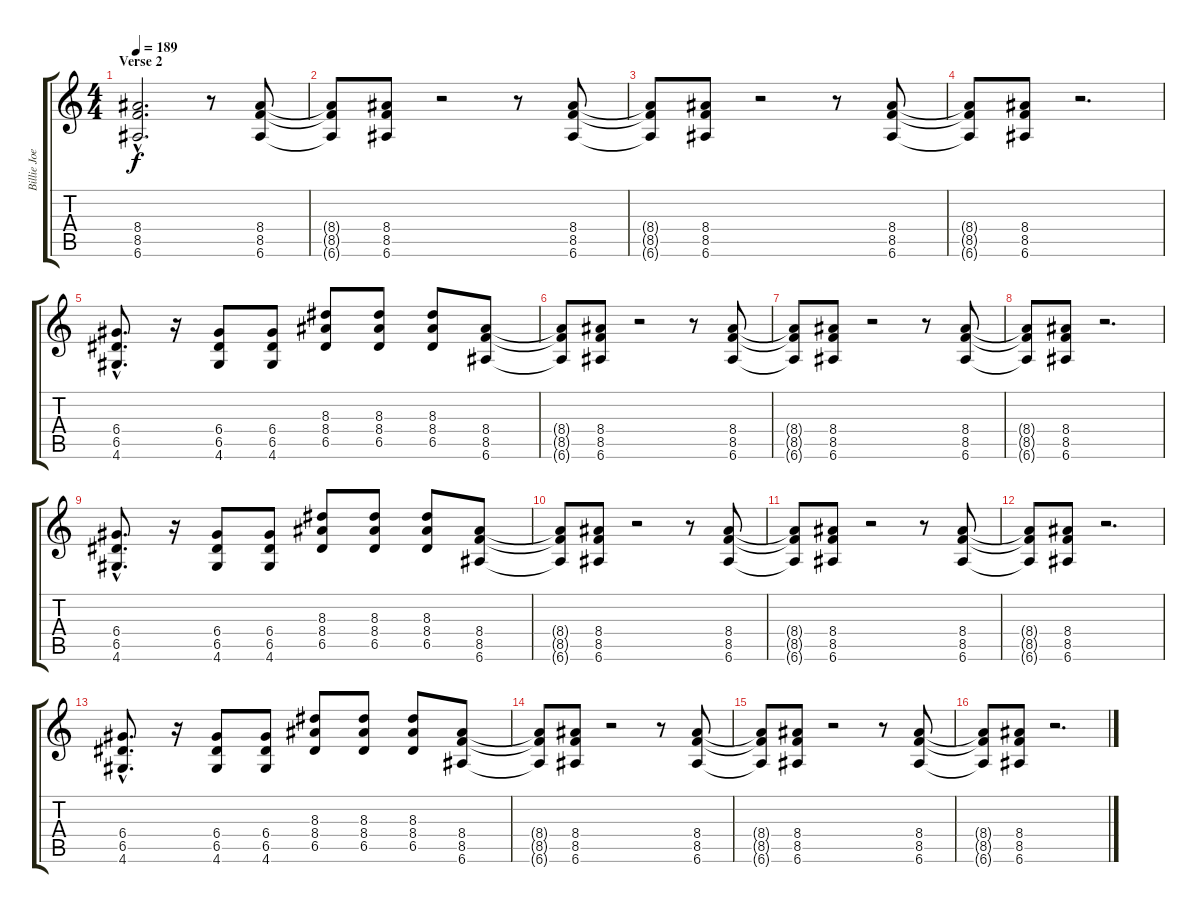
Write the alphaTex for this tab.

\track ("Billie Joe" "Billie Joe") {instrument distortionguitar}
\staff {score tabs}
\tuning (E4 B3 G3 D3 A2 E2) {hide}
\ts (4 4)
\section ("" "Verse 2")
\tempo 189
\clef g2
\ks c
(8.4{hac t} 8.5{hac t} 6.6{hac t}).2{d dy f} r.8 (8.4 8.5 6.6).8 |
(8.4{t} 8.5{t} 6.6{t}).8 (8.4 8.5 6.6).8 r.2 r.8 (8.4 8.5 6.6).8 |
(8.4{t} 8.5{t} 6.6{t}).8 (8.4 8.5 6.6).8 r.2 r.8 (8.4 8.5 6.6).8 |
(8.4{t} 8.5{t} 6.6{t}).8 (8.4 8.5 6.6).8 r.2{d} |
(6.4{hac} 6.5{hac} 4.6{hac}).8{d} r.16 (6.4 6.5 4.6).8 (6.4 6.5 4.6).8 (8.3 8.4 6.5).8 (8.3 8.4 6.5).8 (8.3 8.4 6.5).8 (8.4 8.5 6.6).8 |
(8.4{t} 8.5{t} 6.6{t}).8 (8.4 8.5 6.6).8 r.2 r.8 (8.4 8.5 6.6).8 |
(8.4{t} 8.5{t} 6.6{t}).8 (8.4 8.5 6.6).8 r.2 r.8 (8.4 8.5 6.6).8 |
(8.4{t} 8.5{t} 6.6{t}).8 (8.4 8.5 6.6).8 r.2{d} |
(6.4{hac} 6.5{hac} 4.6{hac}).8{d} r.16 (6.4 6.5 4.6).8 (6.4 6.5 4.6).8 (8.3 8.4 6.5).8 (8.3 8.4 6.5).8 (8.3 8.4 6.5).8 (8.4 8.5 6.6).8 |
(8.4{t} 8.5{t} 6.6{t}).8 (8.4 8.5 6.6).8 r.2 r.8 (8.4 8.5 6.6).8 |
(8.4{t} 8.5{t} 6.6{t}).8 (8.4 8.5 6.6).8 r.2 r.8 (8.4 8.5 6.6).8 |
(8.4{t} 8.5{t} 6.6{t}).8 (8.4 8.5 6.6).8 r.2{d} |
(6.4{hac} 6.5{hac} 4.6{hac}).8{d} r.16 (6.4 6.5 4.6).8 (6.4 6.5 4.6).8 (8.3 8.4 6.5).8 (8.3 8.4 6.5).8 (8.3 8.4 6.5).8 (8.4 8.5 6.6).8 |
(8.4{t} 8.5{t} 6.6{t}).8 (8.4 8.5 6.6).8 r.2 r.8 (8.4 8.5 6.6).8 |
(8.4{t} 8.5{t} 6.6{t}).8 (8.4 8.5 6.6).8 r.2 r.8 (8.4 8.5 6.6).8 |
(8.4{t} 8.5{t} 6.6{t}).8 (8.4 8.5 6.6).8 r.2{d}
